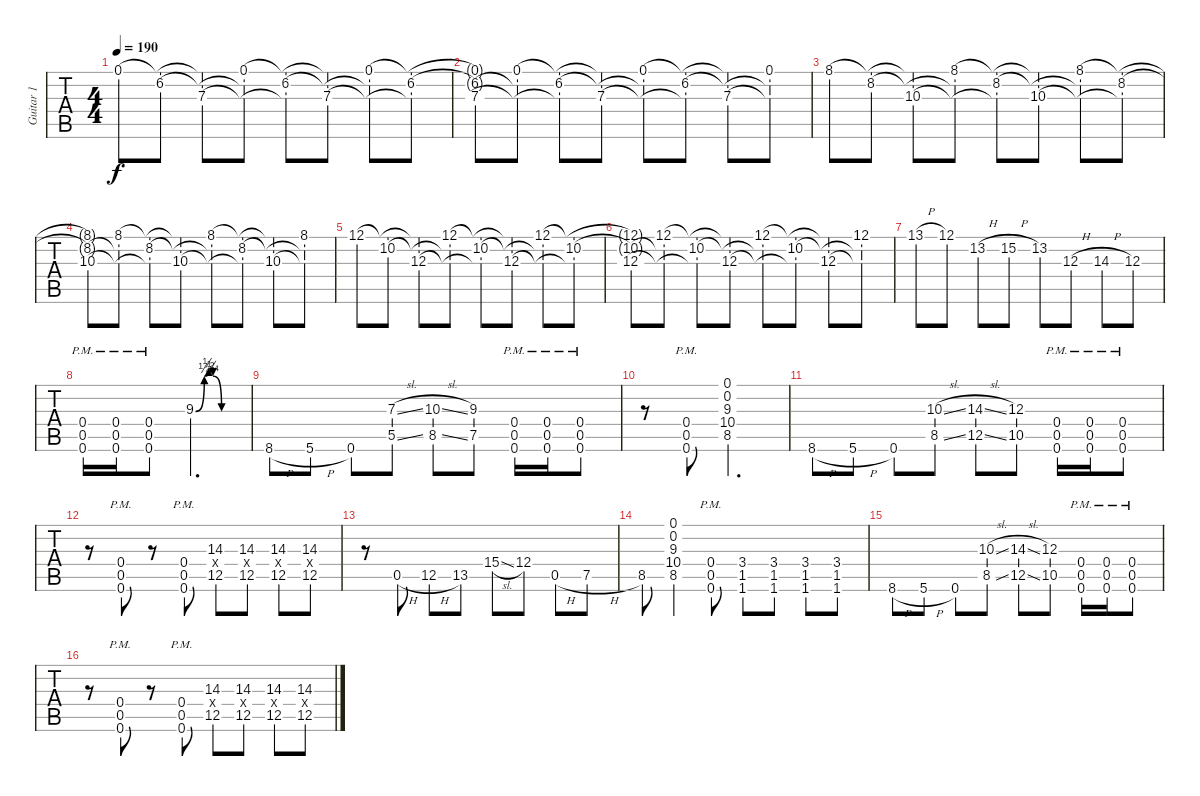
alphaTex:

\track ("Guitar 1" "Guitar 1") {instrument distortionguitar}
\staff {tabs}
\tuning (Eb4 Bb3 Gb3 Db3 Ab2 Db2) {hide}
\ts (4 4)
\tempo 190
\clef g2
\ks c
0.1.8{dy f} (0.1{t} 6.2).8 (0.1{t} 6.2{t} 7.3).8 (0.1 6.2{t} 7.3{t}).8 (0.1{t} 6.2 7.3{t}).8 (0.1{t} 6.2{t} 7.3).8 (0.1 6.2{t} 7.3{t}).8 (0.1{t} 6.2 7.3{t}).8 |
(0.1{t} 6.2{t} 7.3).8 (0.1 6.2{t} 7.3{t}).8 (0.1{t} 6.2 7.3{t}).8 (0.1{t} 6.2{t} 7.3).8 (0.1 6.2{t} 7.3{t}).8 (0.1{t} 6.2 7.3{t}).8 (0.1{t} 6.2{t} 7.3).8 (0.1 6.2{t} 7.3{t}).8 |
8.1.8 (8.1{t} 8.2).8 (8.1{t} 8.2{t} 10.3).8 (8.1 8.2{t} 10.3{t}).8 (8.1{t} 8.2 10.3{t}).8 (8.1{t} 8.2{t} 10.3).8 (8.1 8.2{t} 10.3{t}).8 (8.1{t} 8.2 10.3{t}).8 |
(8.1{t} 8.2{t} 10.3).8 (8.1 8.2{t} 10.3{t}).8 (8.1{t} 8.2 10.3{t}).8 (8.1{t} 8.2{t} 10.3).8 (8.1 8.2{t} 10.3{t}).8 (8.1{t} 8.2 10.3{t}).8 (8.1{t} 8.2{t} 10.3).8 (8.1 8.2{t} 10.3{t}).8 |
12.1.8 (12.1{t} 10.2).8 (12.1{t} 10.2{t} 12.3).8 (12.1 10.2{t} 12.3{t}).8 (12.1{t} 10.2 12.3{t}).8 (12.1{t} 10.2{t} 12.3).8 (12.1 10.2{t} 12.3{t}).8 (12.1{t} 10.2 12.3{t}).8 |
(12.1{t} 10.2{t} 12.3).8 (12.1 10.2{t} 12.3{t}).8 (12.1{t} 10.2 12.3{t}).8 (12.1{t} 10.2{t} 12.3).8 (12.1 10.2{t} 12.3{t}).8 (12.1{t} 10.2 12.3{t}).8 (12.1{t} 10.2{t} 12.3).8 (12.1 10.2{t} 12.3{t}).8 |
13.1{h}.8 12.1.8 13.2{h}.8 15.2{h}.8 13.2.8 12.3{h}.8 14.3{h}.8 12.3.8 |
(0.4{pm} 0.5{pm} 0.6{pm}).16 (0.4{pm} 0.5{pm} 0.6{pm}).16 (0.4{pm} 0.5{pm} 0.6{pm}).8 9.3{be (custom 0 0 10 1 15 2 20 1 30 0 45 0 60 0)}.2{d} |
8.6{h}.8 5.6{h}.8 0.6.8 (7.3{sl} 5.5{sl}).8 (10.3{sl} 8.5{sl}).8 (9.3 7.5).8 (0.4{pm} 0.5{pm} 0.6{pm}).16 (0.4{pm} 0.5{pm} 0.6{pm}).16 (0.4{pm} 0.5{pm} 0.6{pm}).8 |
r.8 (0.4{pm} 0.5{pm} 0.6{pm}).8 (0.1 0.2 9.3 10.4 8.5).2{d} |
8.6{h}.8 5.6{h}.8 0.6.8 (10.3{sl} 8.5{sl}).8 (14.3{sl} 12.5{sl}).8 (12.3 10.5).8 (0.4{pm} 0.5{pm} 0.6{pm}).16 (0.4{pm} 0.5{pm} 0.6{pm}).16 (0.4{pm} 0.5{pm} 0.6{pm}).8 |
r.8 (0.4{pm} 0.5{pm} 0.6{pm}).8 r.8 (0.4{pm} 0.5{pm} 0.6{pm}).8 (14.3 10.4{x} 12.5).8 (14.3 10.4{x} 12.5).8 (14.3 10.4{x} 12.5).8 (14.3 10.4{x} 12.5).8 |
r.8 0.5{h}.8 12.5{h}.8 13.5.8 15.4{sl}.8 12.4.8 0.5{h}.8 7.5{h}.8 |
8.5.8 (0.1 0.2 9.3 10.4 8.5).4 (0.4{pm} 0.5{pm} 0.6{pm}).8 (3.4 1.5 1.6).8 (3.4 1.5 1.6).8 (3.4 1.5 1.6).8 (3.4 1.5 1.6).8 |
8.6{h}.8 5.6{h}.8 0.6.8 (10.3{sl} 8.5{sl}).8 (14.3{sl} 12.5{sl}).8 (12.3 10.5).8 (0.4{pm} 0.5{pm} 0.6{pm}).16 (0.4{pm} 0.5{pm} 0.6{pm}).16 (0.4{pm} 0.5{pm} 0.6{pm}).8 |
r.8 (0.4{pm} 0.5{pm} 0.6{pm}).8 r.8 (0.4{pm} 0.5{pm} 0.6{pm}).8 (14.3 10.4{x} 12.5).8 (14.3 10.4{x} 12.5).8 (14.3 10.4{x} 12.5).8 (14.3 10.4{x} 12.5).8
